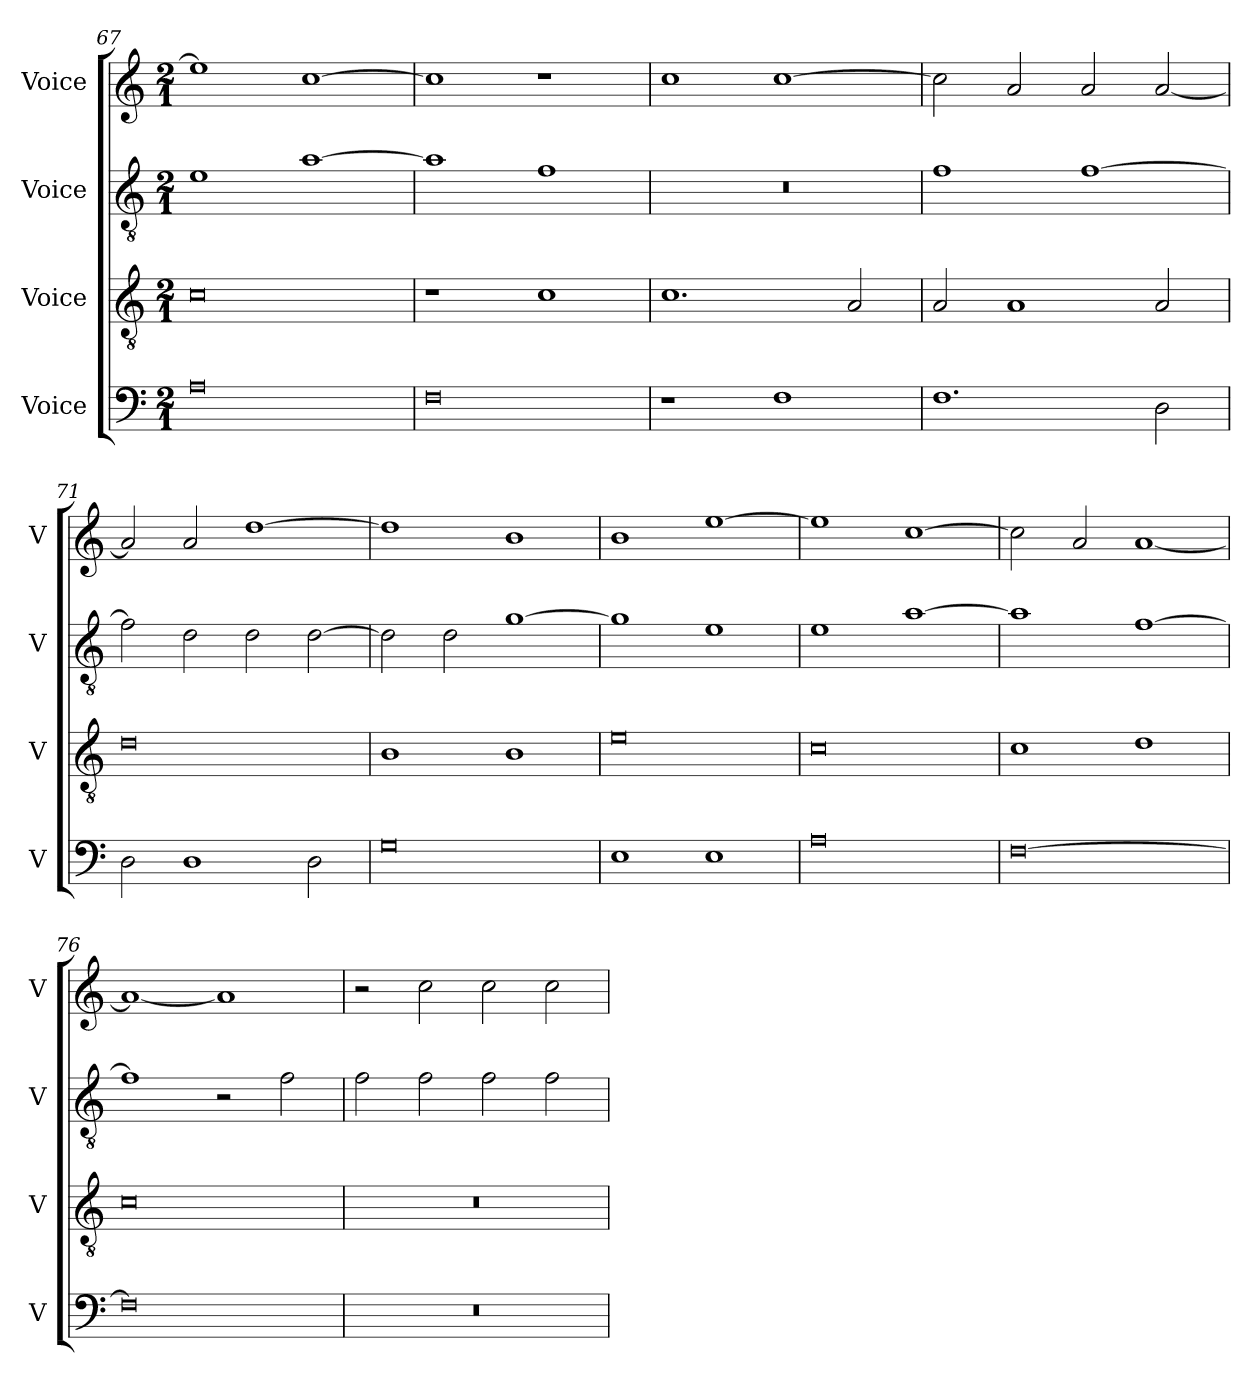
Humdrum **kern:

**kern	**kern	**kern	**kern
*part4	*part3	*part2	*part1
*staff4	*staff3	*staff2	*staff1
*I"Voice	*I"Voice	*I"Voice	*I"Voice
*I'V	*I'V	*I'V	*I'V
!!LO:LB:g=z
*clefF4	*clefGv2	*clefGv2	*clefG2
*k[]	*k[]	*k[]	*k[]
*M2/1	*M2/1	*M2/1	*M2/1
=67	=67	=67	=67
0A	0c	1e	1ee]
.	.	[1a	[1cc
=68	=68	=68	=68
0F	1r	1a]	1cc]
.	1c	1f	1r
=69	=69	=69	=69
1r	1.c	0r	1cc
1F	.	.	[1cc
.	2A/	.	.
=70	=70	=70	=70
1.F	2A/	1f	2cc\]
.	1A	.	2a/
.	.	[1f	2a/
2D\	2A/	.	[2a/
!!LO:LB:g=z
=71	=71	=71	=71
2D\	0d	2f\]	2a/]
1D	.	2d\	2a/
.	.	2d\	[1dd
2D\	.	[2d\	.
=72	=72	=72	=72
0G	1B	2d\]	1dd]
.	.	2d\	.
.	1B	[1g	1b
=73	=73	=73	=73
1E	0e	1g]	1b
1E	.	1e	[1ee
=74	=74	=74	=74
0A	0c	1e	1ee]
.	.	[1a	[1cc
!!LO:PB:g=z
=75	=75	=75	=75
[0F	1c	1a]	2cc\]
.	.	.	2a/
.	1d	[1f	[1a
=76	=76	=76	=76
0F]	0c	1f]	1a_
.	.	2r	1a]
.	.	2f\	.
=77	=77	=77	=77
0r	0r	2f\	2r
.	.	2f\	2cc\
.	.	2f\	2cc\
.	.	2f\	2cc\
=	=	=	=
*-	*-	*-	*-
